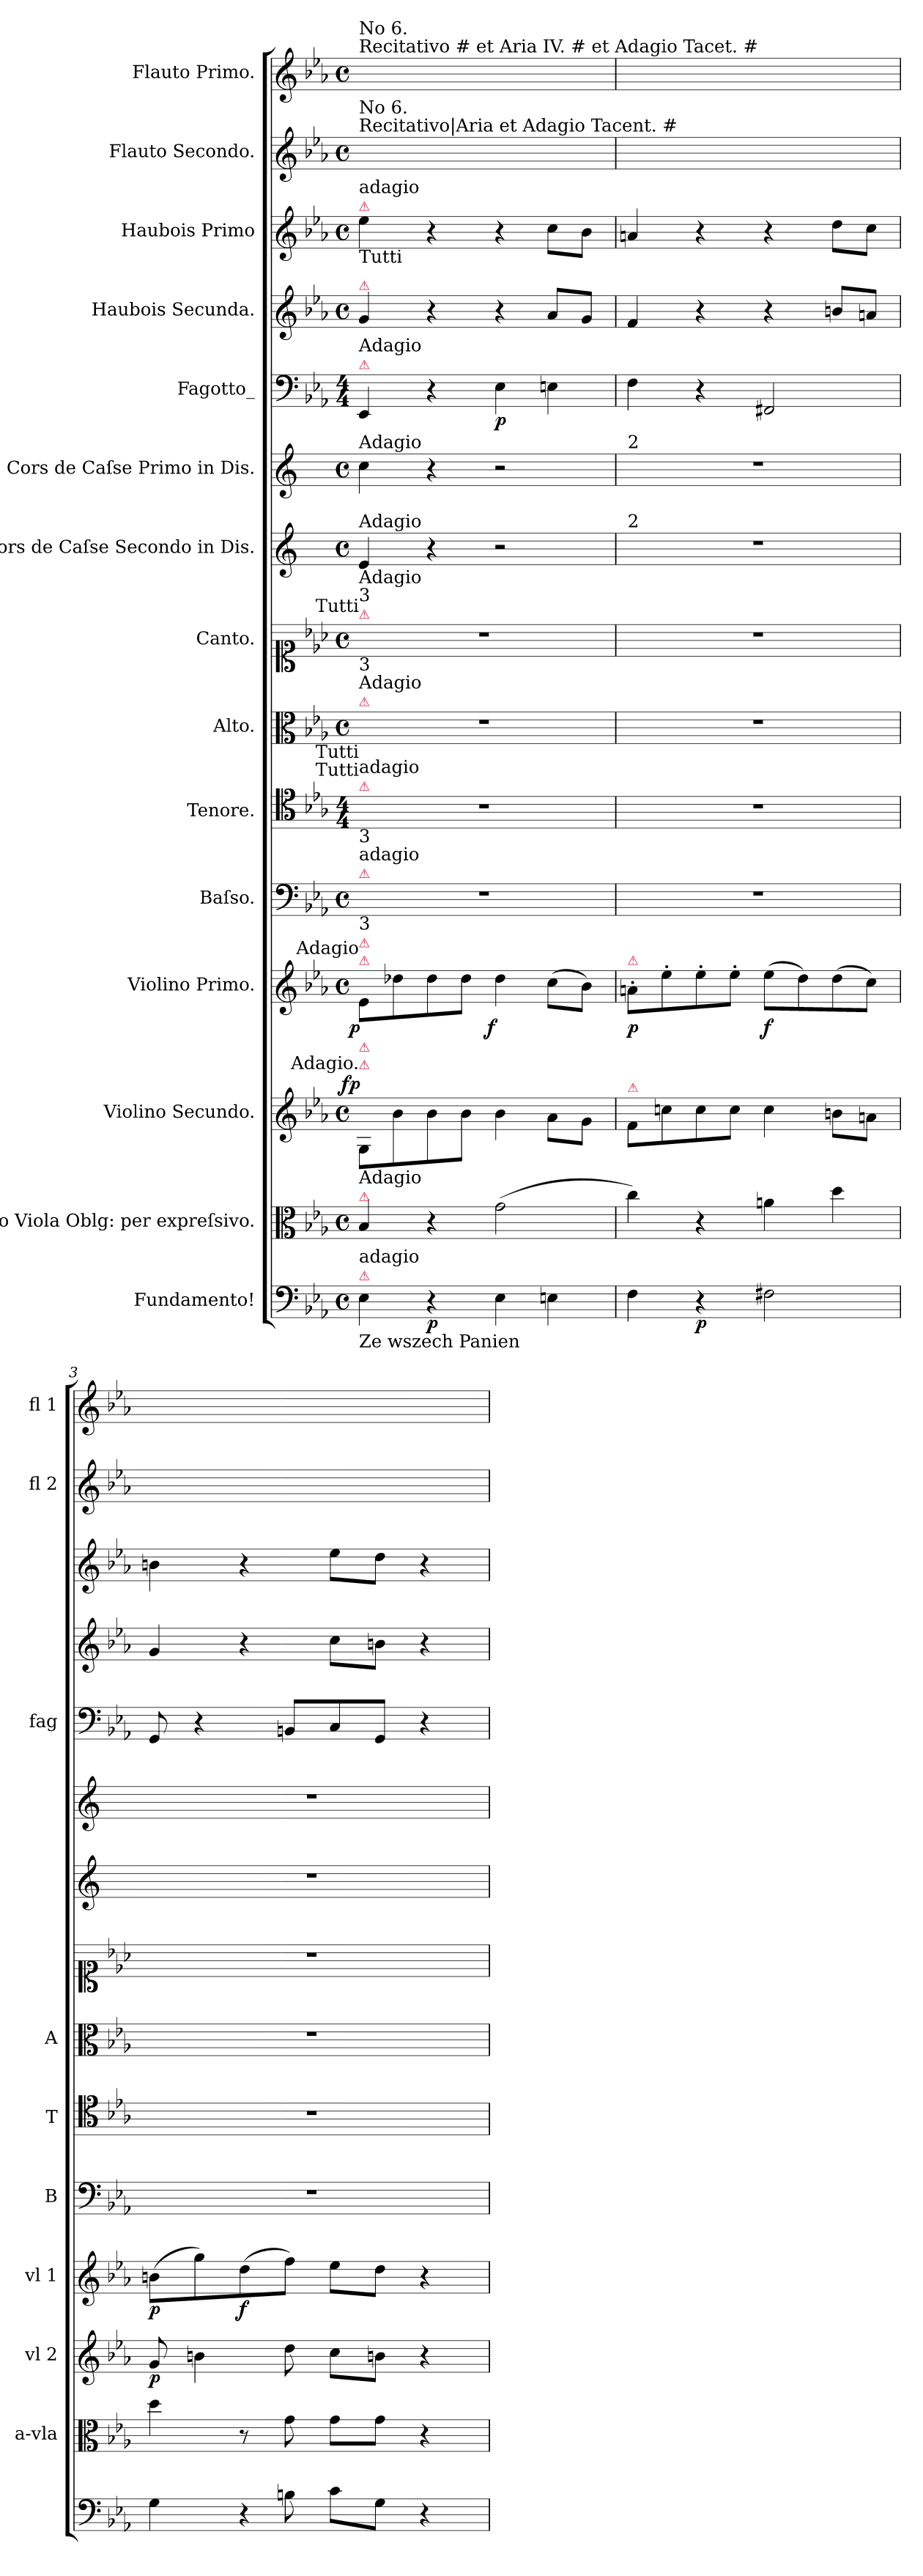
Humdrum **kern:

**kern	**dynam	**kern	**dynam	**kern	**dynam	**kern	**dynam	**kern	**kern	**kern	**kern	**kern	**kern	**kern	**dynam	**kern	**kern	**kern	**kern
*part15	*part15	*part14	*part14	*part13	*part13	*part12	*part12	*part11	*part10	*part9	*part8	*part7	*part6	*part5	*part5	*part4	*part3	*part2	*part1
*staff15	*staff15	*staff14	*staff14	*staff13	*staff13	*staff12	*staff12	*staff11	*staff10	*staff9	*staff8	*staff7	*staff6	*staff5	*staff5	*staff4	*staff3	*staff2	*staff1
*I"Fundamento!	*	*I"Alto Viola Oblg: per expreſsivo.	*	*I"Violino Secundo.	*	*I"Violino Primo.	*	*I"Baſso.	*I"Tenore.	*I"Alto.	*I"Canto.	*I"Cors de Caſse Secondo in Dis.	*I"Cors de Caſse Primo in Dis.	*I"Fagotto_	*	*I"Haubois Secunda.	*I"Haubois Primo	*I"Flauto Secondo.	*I"Flauto Primo.
*	*	*I'a-vla	*	*I'vl 2	*	*I'vl 1	*	*I'B	*I'T	*I'A	*	*	*	*I'fag	*	*	*	*I'fl 2	*I'fl 1
*clefF4	*	*clefC3	*	*clefG2	*	*clefG2	*	*clefF4	*clefC4	*clefC3	*clefC1	*clefG2	*clefG2	*clefF4	*	*clefG2	*clefG2	*clefG2	*clefG2
*	*	*	*	*	*	*	*	*	*	*	*	*ITrd5c9	*ITrd5c9	*	*	*	*	*	*
*k[b-e-a-]	*	*k[b-e-a-]	*	*k[b-e-a-]	*	*k[b-e-a-]	*	*k[b-e-a-]	*k[b-e-a-]	*k[b-e-a-]	*k[b-e-a-]	*k[b-e-a-]	*k[b-e-a-]	*k[b-e-a-]	*	*k[b-e-a-]	*k[b-e-a-]	*k[b-e-a-]	*k[b-e-a-]
*c:	*	*c:	*	*c:	*	*c:	*	*c:	*c:	*c:	*c:	*c:	*c:	*c:	*	*c:	*c:	*c:	*c:
*M4/4	*	*M4/4	*	*M4/4	*	*M4/4	*	*M4/4	*M4/4	*M4/4	*M4/4	*M4/4	*M4/4	*M4/4	*	*M4/4	*M4/4	*M4/4	*M4/4
*met(c)	*	*met(c)	*	*met(c)	*	*met(c)	*	*met(c)	*	*met(c)	*met(c)	*met(c)	*met(c)	*	*	*met(c)	*met(c)	*met(c)	*met(c)
=1	=1	=1	=1	=1	=1	=1	=1	=1	=1	=1	=1	=1	=1	=1	=1	=1	=1	=1	=1
!	!	!	!	!	!	!	!	!	!	!	!	!	!	!	!	!	!	!	!LO:TX:a:t=Recitativo # et Aria IV. # et Adagio Tacet. #
!	!	!	!	!	!	!	!	!	!	!	!	!	!	!	!	!	!	!	!LO:TX:a:t=No 6.
!	!	!	!	!	!	!	!	!	!	!	!	!	!	!	!	!	!	!LO:TX:a:t=Recitativo|Aria et Adagio Tacent. #	!
!	!	!	!	!	!	!	!	!	!	!	!	!	!	!	!	!	!	!LO:TX:a:t=No 6.	!
!	!	!	!	!	!	!	!	!	!	!	!	!	!	!	!	!	!LO:TX:a:color=crimson:t=⚠	!	!
!	!	!	!	!	!	!	!	!	!	!	!	!	!	!	!	!	!LO:TX:b:t=Tutti	!	!
!	!	!	!	!	!	!	!	!	!	!	!	!	!	!	!	!	!LO:TX:a:t=adagio	!	!
!	!	!	!	!	!	!	!	!	!	!	!	!	!	!	!	!LO:TX:a:color=crimson:t=⚠	!	!	!
!	!	!	!	!	!	!	!	!	!	!	!	!	!	!LO:TX:a:color=crimson:t=⚠	!	!	!	!	!
!	!	!	!	!	!	!	!	!	!	!	!	!	!	!LO:TX:a:t=Adagio	!	!	!	!	!
!	!	!	!	!	!	!	!	!	!	!	!	!	!LO:TX:a:t=Adagio	!	!	!	!	!	!
!	!	!	!	!	!	!	!	!	!	!	!	!LO:TX:a:t=Adagio	!	!	!	!	!	!	!
!	!	!	!	!	!	!	!	!	!	!	!LO:TX:a:color=crimson:t=⚠	!	!	!	!	!	!	!	!
!	!	!	!	!	!	!	!	!	!	!	!LO:TX:a:t=3	!	!	!	!	!	!	!	!
!	!	!	!	!	!	!	!	!	!	!	!LO:TX:a:t=Adagio	!	!	!	!	!	!	!	!
!	!	!	!	!	!	!	!	!	!	!	!LO:TX:a:rj:t=Tutti	!	!	!	!	!	!	!	!
!	!	!	!	!	!	!	!	!	!	!LO:TX:a:color=crimson:t=⚠	!	!	!	!	!	!	!	!	!
!	!	!	!	!	!	!	!	!	!	!LO:TX:a:t=Adagio	!	!	!	!	!	!	!	!	!
!	!	!	!	!	!	!	!	!	!	!LO:TX:a:t=3	!	!	!	!	!	!	!	!	!
!	!	!	!	!	!	!	!	!	!	!LO:TX:b:rj:t=Tutti	!	!	!	!	!	!	!	!	!
!	!	!	!	!	!	!	!	!	!LO:TX:a:color=crimson:t=⚠	!	!	!	!	!	!	!	!	!	!
!	!	!	!	!	!	!	!	!	!LO:TX:a:t=adagio	!	!	!	!	!	!	!	!	!	!
!	!	!	!	!	!	!	!	!	!LO:TX:b:t=3	!	!	!	!	!	!	!	!	!	!
!	!	!	!	!	!	!	!	!	!LO:TX:a:rj:t=Tutti	!	!	!	!	!	!	!	!	!	!
!	!	!	!	!	!	!	!	!LO:TX:a:color=crimson:t=⚠	!	!	!	!	!	!	!	!	!	!	!
!	!	!	!	!	!	!	!	!LO:TX:b:t=3	!	!	!	!	!	!	!	!	!	!	!
!	!	!	!	!	!	!	!	!LO:TX:a:t=adagio	!	!	!	!	!	!	!	!	!	!	!
!	!	!	!	!	!	!LO:TX:a:color=crimson:t=⚠	!	!	!	!	!	!	!	!	!	!	!	!	!
!	!	!	!	!	!	!LO:TX:a:color=crimson:t=⚠	!	!	!	!	!	!	!	!	!	!	!	!	!
!	!	!	!	!	!	!LO:TX:a:rj:t=Adagio	!	!	!	!	!	!	!	!	!	!	!	!	!
!	!	!	!	!LO:TX:a:color=crimson:t=⚠	!	!	!	!	!	!	!	!	!	!	!	!	!	!	!
!	!	!	!	!LO:TX:a:color=crimson:t=⚠	!	!	!	!	!	!	!	!	!	!	!	!	!	!	!
!	!	!	!	!LO:TX:a:rj:t=Adagio.	!	!	!	!	!	!	!	!	!	!	!	!	!	!	!
!	!	!LO:TX:a:color=crimson:t=⚠	!	!	!	!	!	!	!	!	!	!	!	!	!	!	!	!	!
!	!	!LO:TX:a:t=Adagio	!	!	!	!	!	!	!	!	!	!	!	!	!	!	!	!	!
!LO:TX:a:color=crimson:t=⚠	!	!	!	!	!	!	!	!	!	!	!	!	!	!	!	!	!	!	!
!LO:TX:b:t=Ze wszech Panien	!	!	!	!	!	!	!	!	!	!	!	!	!	!	!	!	!	!	!
!LO:TX:a:t=adagio	!	!	!	!	!	!	!	!	!	!	!	!	!	!	!	!	!	!	!
!	!	!	!	!	!LO:DY:a:rj	!	!LO:DY:b:rj	!	!	!	!	!	!	!	!	!	!	!	!
4E-\	.	4B-/	.	8G/L	fp	8e-/L	p	1r	1r	1r	1r	4G/	4e-\	4EE-/	.	4g/	4ee-\	1ryy	1ryy
.	.	.	.	8b-\	.	8dd-X\	.	.	.	.	.	.	.	.	.	.	.	.	.
!	!LO:DY:b	!	!LO:DY:b	!	!	!	!	!	!	!	!	!	!	!	!	!	!	!	!
4r	p	4r	pf&colon;	8b-\	.	8dd-\	.	.	.	.	.	4r	4r	4r	.	4r	4r	.	.
.	.	.	.	8b-\J	.	8dd-\J	.	.	.	.	.	.	.	.	.	.	.	.	.
!	!	!	!	!	!	!	!LO:DY:b:rj	!	!	!	!	!	!	!	!	!	!	!	!
4E-\	.	(2g\	.	4b-\	.	4dd-\	f	.	.	.	.	2r	2r	4E-\	p.	4r	4r	.	.
!	!LO:DY:b	!	!	!	!	!	!	!	!	!	!	!	!	!	!	!	!	!	!
4En\	fr	.	.	8a-\L	.	(8cc\L	.	.	.	.	.	.	.	4En\	f&colon;	8a-/L	8cc\L	.	.
.	.	.	.	8g\J	.	8b-\J)	.	.	.	.	.	.	.	.	.	8g/J	8b-\J	.	.
=2	=2	=2	=2	=2	=2	=2	=2	=2	=2	=2	=2	=2	=2	=2	=2	=2	=2	=2	=2
!	!	!	!	!	!	!	!	!	!	!	!	!	!LO:TX:a:t=2	!	!	!	!	!	!
!	!	!	!	!	!	!	!	!	!	!	!	!LO:TX:a:t=2	!	!	!	!	!	!	!
!	!	!	!	!	!	!LO:TX:a:color=crimson:t=⚠	!	!	!	!	!	!	!	!	!	!	!	!	!
!	!	!	!	!LO:TX:a:color=crimson:t=⚠	!	!	!	!	!	!	!	!	!	!	!	!	!	!	!
!	!	!	!	!	!	!	!LO:DY:b	!	!	!	!	!	!	!	!	!	!	!	!
4F\	.	4cc\)	.	8f/L	.	8an'>/L	p	1r	1r	1r	1r	1r	1r	4F\	.	4f/	4an/	1ryy	1ryy
.	.	.	.	8ccn\	.	8ee-'\	.	.	.	.	.	.	.	.	.	.	.	.	.
!	!LO:DY:b	!	!	!	!	!	!	!	!	!	!	!	!	!	!	!	!	!	!
4r	p	4r	.	8cc\	.	8ee-'\	.	.	.	.	.	.	.	4r	.	4r	4r	.	.
.	.	.	.	8cc\J	.	8ee-'\J	.	.	.	.	.	.	.	.	.	.	.	.	.
!	!LO:DY:b	!	!LO:DY:b	!	!	!	!LO:DY:b	!	!	!	!	!	!	!	!	!	!	!	!
2F#X\	fr.	4an\	pf&colon;	4cc\	.	(8ee-\L	f	.	.	.	.	.	.	2FF#X/	p.f.	4r	4r	.	.
.	.	.	.	.	.	8dd\)	.	.	.	.	.	.	.	.	.	.	.	.	.
.	.	4dd\	.	8bn\L	.	(8dd\	.	.	.	.	.	.	.	.	.	8bn/L	8dd\L	.	.
.	.	.	.	8an\J	.	8cc\J)	.	.	.	.	.	.	.	.	.	8an/J	8cc\J	.	.
=3	=3	=3	=3	=3	=3	=3	=3	=3	=3	=3	=3	=3	=3	=3	=3	=3	=3	=3	=3
!	!	!	!	!	!LO:DY:b	!	!LO:DY:b	!	!	!	!	!	!	!	!	!	!	!	!
4G\	.	4dd\	.	8g/	p	(8bn\L	p	1r	1r	1r	1r	1r	1r	8GG/	.	4g/	4bn\	1ryy	1ryy
.	.	.	.	4bn\	.	8gg\)	.	.	.	.	.	.	.	4r	.	.	.	.	.
!LO:N:vis=4	!	!	!	!	!	!	!LO:DY:b	!	!	!	!	!	!	!	!	!	!	!	!
8r	.	8r	.	.	.	(8dd\	f	.	.	.	.	.	.	.	.	4r	4r	.	.
8Bn\	.	8g\	.	8dd\	.	8ff\J)	.	.	.	.	.	.	.	8BBn/L	.	.	.	.	.
8c\L	.	8g\L	.	8cc\L	.	8ee-\L	.	.	.	.	.	.	.	8C/	.	8cc\L	8ee-\L	.	.
8G\J	.	8g\J	.	8bn\J	.	8dd\J	.	.	.	.	.	.	.	8GG/J	.	8bn\J	8dd\J	.	.
4r	.	4r	.	4r	.	4r	.	.	.	.	.	.	.	4r	.	4r	4r	.	.
=	=	=	=	=	=	=	=	=	=	=	=	=	=	=	=	=	=	=	=
*-	*-	*-	*-	*-	*-	*-	*-	*-	*-	*-	*-	*-	*-	*-	*-	*-	*-	*-	*-
